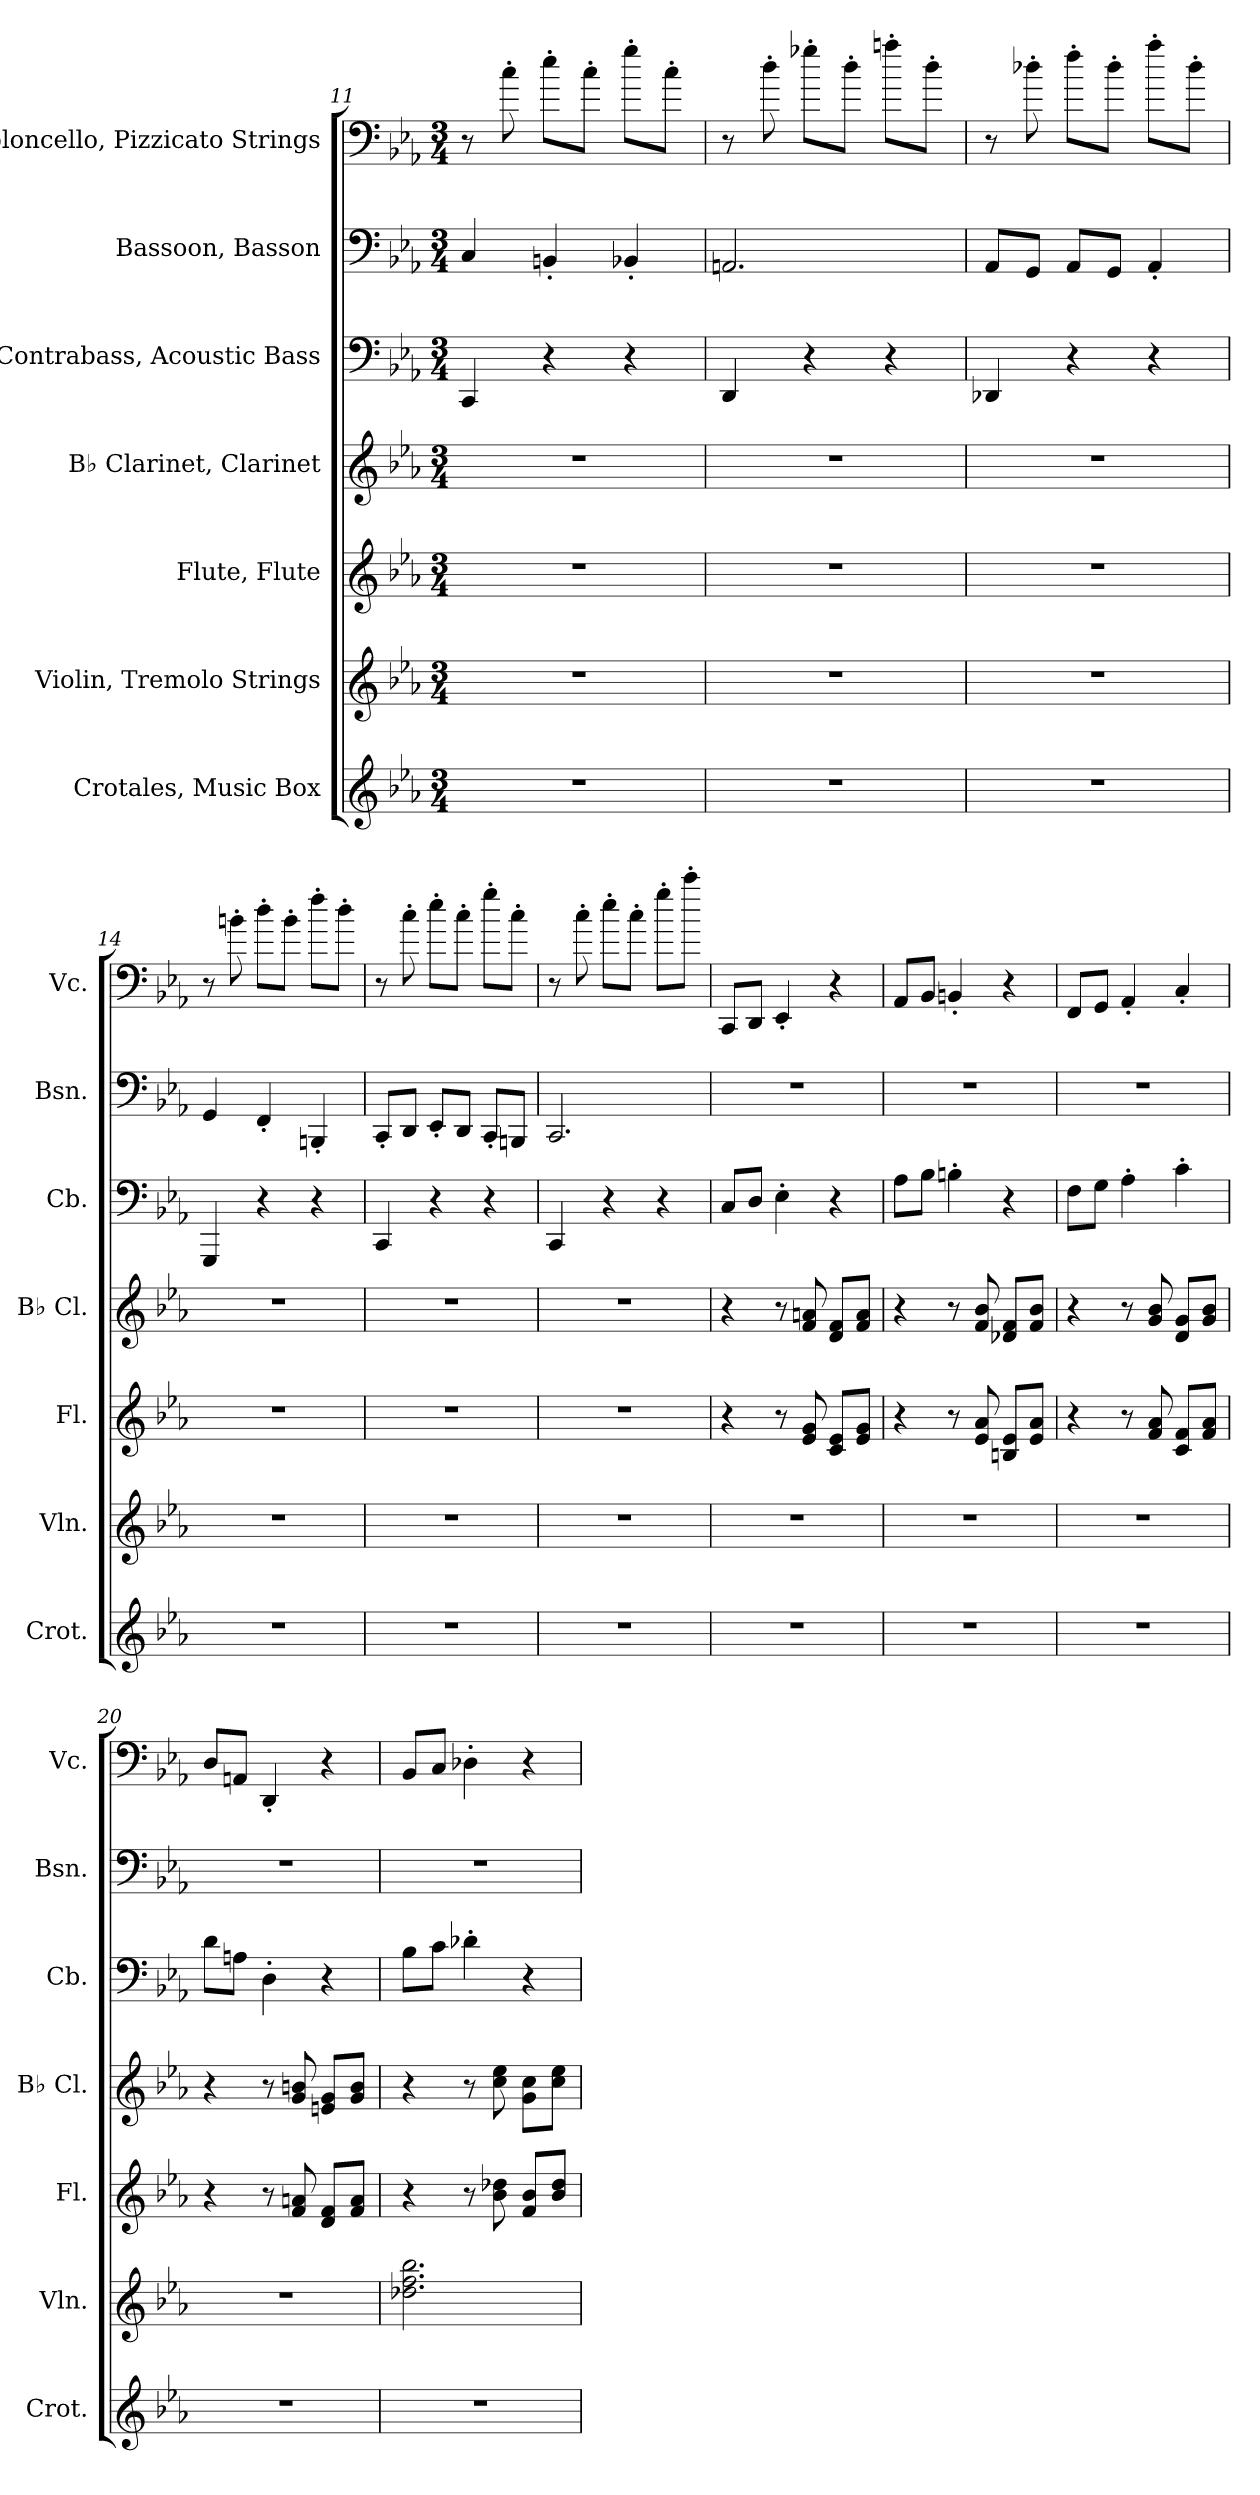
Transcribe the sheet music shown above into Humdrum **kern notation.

**kern	**kern	**kern	**kern	**kern	**kern	**kern
*part7	*part6	*part5	*part4	*part3	*part2	*part1
*staff7	*staff6	*staff5	*staff4	*staff3	*staff2	*staff1
*I"Crotales, Music Box	*I"Violin, Tremolo Strings	*I"Flute, Flute	*I"B♭ Clarinet, Clarinet	*I"Contrabass, Acoustic Bass	*I"Bassoon, Basson	*I"Violoncello, Pizzicato Strings
*I'Crot.	*I'Vln.	*I'Fl.	*I'B♭ Cl.	*I'Cb.	*I'Bsn.	*I'Vc.
*clefG2	*clefG2	*clefG2	*clefG2	*clefF4	*clefF4	*clefF4
*ITrd-14c-24	*	*	*ITrd1c2	*ITrd7c12	*	*
*k[b-e-a-]	*k[b-e-a-]	*k[b-e-a-]	*k[b-e-a-d-g-]	*k[b-e-a-]	*k[b-e-a-]	*k[b-e-a-]
*M3/4	*M3/4	*M3/4	*M3/4	*M3/4	*M3/4	*M3/4
=11	=11	=11	=11	=11	=11	=11
2.r	2.r	2.r	2.r	4CCC/	4C/	8r
.	.	.	.	.	.	8cc'\
.	.	.	.	4r	4BBn'/	8ee-'\L
.	.	.	.	.	.	8cc'\J
.	.	.	.	4r	4BB-X'/	8gg'\L
.	.	.	.	.	.	8cc'\J
!!LO:PB:g=z
=12	=12	=12	=12	=12	=12	=12
2.r	2.r	2.r	2.r	4DDD/	2.AAn/	8r
.	.	.	.	.	.	8dd'\
.	.	.	.	4r	.	8gg-X'\L
.	.	.	.	.	.	8dd'\J
.	.	.	.	4r	.	8aan'\L
.	.	.	.	.	.	8dd'\J
=13	=13	=13	=13	=13	=13	=13
2.r	2.r	2.r	2.r	4DDD-X/	8AA-/L	8r
.	.	.	.	.	8GG/J	8dd-X'\
.	.	.	.	4r	8AA-/L	8ff'\L
.	.	.	.	.	8GG/J	8dd-'\J
.	.	.	.	4r	4AA-'/	8aa-'\L
.	.	.	.	.	.	8dd-'\J
=14	=14	=14	=14	=14	=14	=14
2.r	2.r	2.r	2.r	4GGGG/	4GG/	8r
.	.	.	.	.	.	8bn'\
.	.	.	.	4r	4FF'/	8dd'\L
.	.	.	.	.	.	8b'\J
.	.	.	.	4r	4BBBn'/	8ff'\L
.	.	.	.	.	.	8dd'\J
=15	=15	=15	=15	=15	=15	=15
2.r	2.r	2.r	2.r	4CCC/	8CC'/L	8r
.	.	.	.	.	8DD/J	8cc'\
.	.	.	.	4r	8EE-'/L	8ee-'\L
.	.	.	.	.	8DD/J	8cc'\J
.	.	.	.	4r	8CC'/L	8gg'\L
.	.	.	.	.	8BBBn/J	8cc'\J
=16	=16	=16	=16	=16	=16	=16
2.r	2.r	2.r	2.r	4CCC/	2.CC/	8r
.	.	.	.	.	.	8cc'\
.	.	.	.	4r	.	8ee-'\L
.	.	.	.	.	.	8cc'\J
.	.	.	.	4r	.	8gg'\L
.	.	.	.	.	.	8ccc'\J
!!LO:PB:g=z
=17	=17	=17	=17	=17	=17	=17
2.r	2.r	4r	4r	8CC/L	2.r	8CC/L
.	.	.	.	8DD/J	.	8DD/J
.	.	8r	8r	4EE-'\	.	4EE-'/
.	.	8e-/ 8g/	8e-/ 8gn/	.	.	.
.	.	8c/ 8e-/L	8c/ 8e-/L	4r	.	4r
.	.	8e-/ 8g/J	8e-/ 8g/J	.	.	.
=18	=18	=18	=18	=18	=18	=18
2.r	2.r	4r	4r	8AA-\L	2.r	8AA-/L
.	.	.	.	8BB-\J	.	8BB-/J
.	.	8r	8r	4BBn'\	.	4BBn'/
.	.	8e-/ 8a-/	8e-/ 8a-/	.	.	.
.	.	8Bn/ 8e-/L	8c-X/ 8e-/L	4r	.	4r
.	.	8e-/ 8a-/J	8e-/ 8a-/J	.	.	.
=19	=19	=19	=19	=19	=19	=19
2.r	2.r	4r	4r	8FF\L	2.r	8FF/L
.	.	.	.	8GG\J	.	8GG/J
.	.	8r	8r	4AA-'\	.	4AA-'/
.	.	8f/ 8a-/	8f/ 8a-/	.	.	.
.	.	8c/ 8f/L	8c/ 8f/L	4C'\	.	4C'/
.	.	8f/ 8a-/J	8f/ 8a-/J	.	.	.
=20	=20	=20	=20	=20	=20	=20
2.r	2.r	4r	4r	8D\L	2.r	8D/L
.	.	.	.	8AAn\J	.	8AAn/J
.	.	8r	8r	4DD'\	.	4DD'/
.	.	8f/ 8an/	8f/ 8an/	.	.	.
.	.	8d/ 8f/L	8dn/ 8f/L	4r	.	4r
.	.	8f/ 8a/J	8f/ 8a/J	.	.	.
=21	=21	=21	=21	=21	=21	=21
2.r	2.dd-X\ 2.ff\ 2.bb-\	4r	4r	8BB-\L	2.r	8BB-/L
.	.	.	.	8C\J	.	8C/J
.	.	8r	8r	4D-X'\	.	4D-X'\
.	.	8b-\ 8dd-X\	8b-\ 8dd-\	.	.	.
.	.	8f/ 8b-/L	8f\ 8b-\L	4r	.	4r
.	.	8b-/ 8dd-/J	8b-\ 8dd-\J	.	.	.
=	=	=	=	=	=	=
*-	*-	*-	*-	*-	*-	*-
